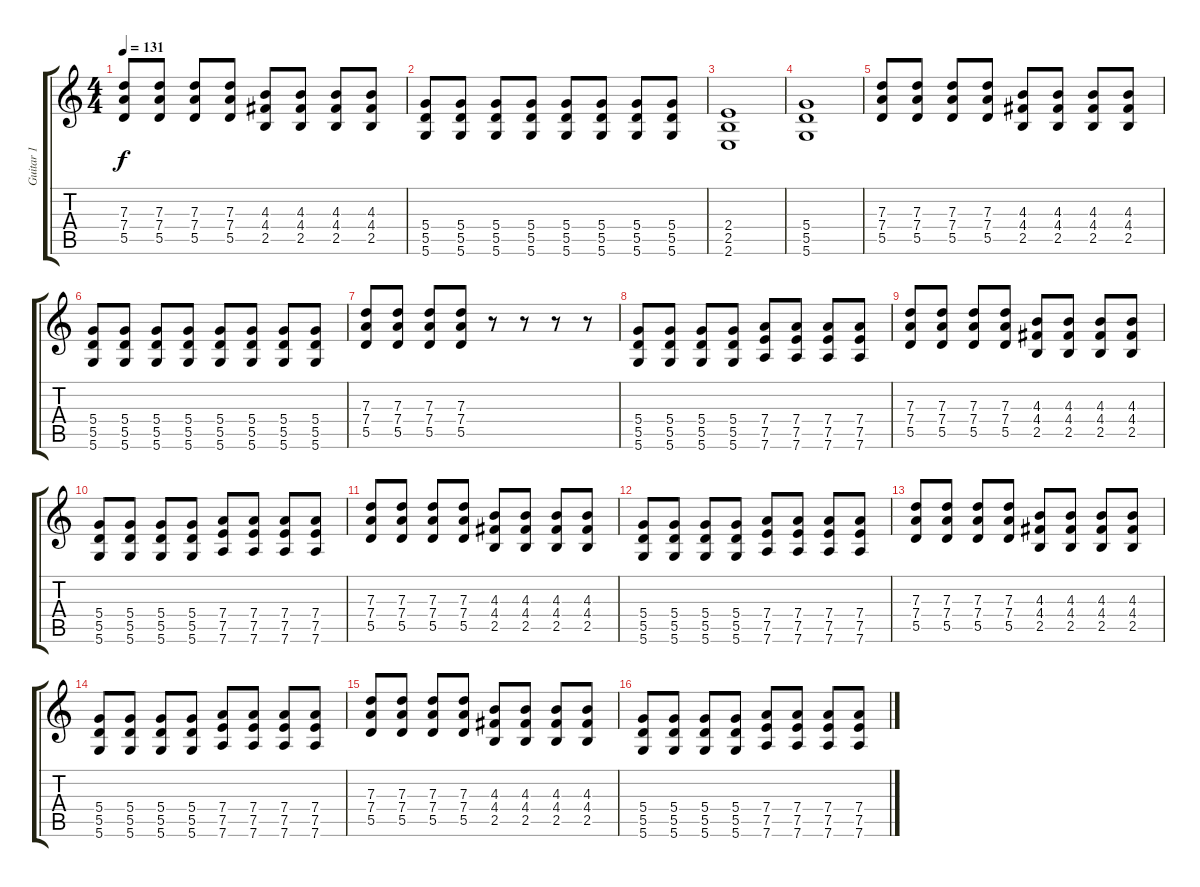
\track ("Guitar 1" "Guitar 1") {instrument overdrivenguitar}
\staff {score tabs}
\tuning (E4 B3 G3 D3 A2 D2) {hide}
\ts (4 4)
\tempo 131
\clef g2
\ks c
(7.3 7.4 5.5).8{dy f} (7.3 7.4 5.5).8 (7.3 7.4 5.5).8 (7.3 7.4 5.5).8 (4.3 4.4 2.5).8 (4.3 4.4 2.5).8 (4.3 4.4 2.5).8 (4.3 4.4 2.5).8 |
(5.4 5.5 5.6).8 (5.4 5.5 5.6).8 (5.4 5.5 5.6).8 (5.4 5.5 5.6).8 (5.4 5.5 5.6).8 (5.4 5.5 5.6).8 (5.4 5.5 5.6).8 (5.4 5.5 5.6).8 |
(2.4 2.5 2.6).1 |
(5.4 5.5 5.6).1 |
(7.3 7.4 5.5).8 (7.3 7.4 5.5).8 (7.3 7.4 5.5).8 (7.3 7.4 5.5).8 (4.3 4.4 2.5).8 (4.3 4.4 2.5).8 (4.3 4.4 2.5).8 (4.3 4.4 2.5).8 |
(5.4 5.5 5.6).8 (5.4 5.5 5.6).8 (5.4 5.5 5.6).8 (5.4 5.5 5.6).8 (5.4 5.5 5.6).8 (5.4 5.5 5.6).8 (5.4 5.5 5.6).8 (5.4 5.5 5.6).8 |
(7.3 7.4 5.5).8 (7.3 7.4 5.5).8 (7.3 7.4 5.5).8 (7.3 7.4 5.5).8 r.8 r.8 r.8 r.8 |
(5.4 5.5 5.6).8 (5.4 5.5 5.6).8 (5.4 5.5 5.6).8 (5.4 5.5 5.6).8 (7.4 7.5 7.6).8 (7.4 7.5 7.6).8 (7.4 7.5 7.6).8 (7.4 7.5 7.6).8 |
(7.3 7.4 5.5).8 (7.3 7.4 5.5).8 (7.3 7.4 5.5).8 (7.3 7.4 5.5).8 (4.3 4.4 2.5).8 (4.3 4.4 2.5).8 (4.3 4.4 2.5).8 (4.3 4.4 2.5).8 |
(5.4 5.5 5.6).8 (5.4 5.5 5.6).8 (5.4 5.5 5.6).8 (5.4 5.5 5.6).8 (7.4 7.5 7.6).8 (7.4 7.5 7.6).8 (7.4 7.5 7.6).8 (7.4 7.5 7.6).8 |
(7.3 7.4 5.5).8 (7.3 7.4 5.5).8 (7.3 7.4 5.5).8 (7.3 7.4 5.5).8 (4.3 4.4 2.5).8 (4.3 4.4 2.5).8 (4.3 4.4 2.5).8 (4.3 4.4 2.5).8 |
(5.4 5.5 5.6).8 (5.4 5.5 5.6).8 (5.4 5.5 5.6).8 (5.4 5.5 5.6).8 (7.4 7.5 7.6).8 (7.4 7.5 7.6).8 (7.4 7.5 7.6).8 (7.4 7.5 7.6).8 |
(7.3 7.4 5.5).8 (7.3 7.4 5.5).8 (7.3 7.4 5.5).8 (7.3 7.4 5.5).8 (4.3 4.4 2.5).8 (4.3 4.4 2.5).8 (4.3 4.4 2.5).8 (4.3 4.4 2.5).8 |
(5.4 5.5 5.6).8 (5.4 5.5 5.6).8 (5.4 5.5 5.6).8 (5.4 5.5 5.6).8 (7.4 7.5 7.6).8 (7.4 7.5 7.6).8 (7.4 7.5 7.6).8 (7.4 7.5 7.6).8 |
(7.3 7.4 5.5).8 (7.3 7.4 5.5).8 (7.3 7.4 5.5).8 (7.3 7.4 5.5).8 (4.3 4.4 2.5).8 (4.3 4.4 2.5).8 (4.3 4.4 2.5).8 (4.3 4.4 2.5).8 |
(5.4 5.5 5.6).8 (5.4 5.5 5.6).8 (5.4 5.5 5.6).8 (5.4 5.5 5.6).8 (7.4 7.5 7.6).8 (7.4 7.5 7.6).8 (7.4 7.5 7.6).8 (7.4 7.5 7.6).8
